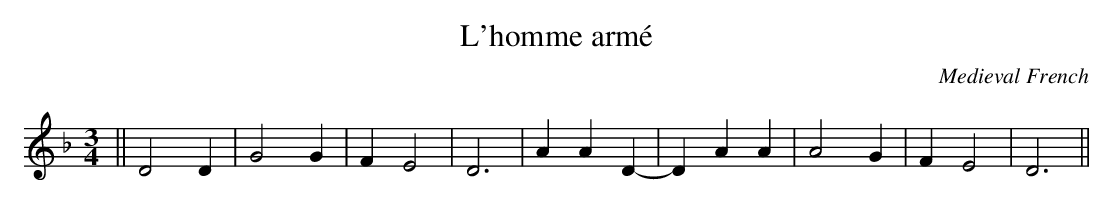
X:1
T: L'homme arm\'e
O: Medieval French
M: 3/4
L: 1/4
K: Dm
|| D2 D | G2 G | F E2 | D3 | A A D- | D A A | A2 G | F E2 | D3 ||
